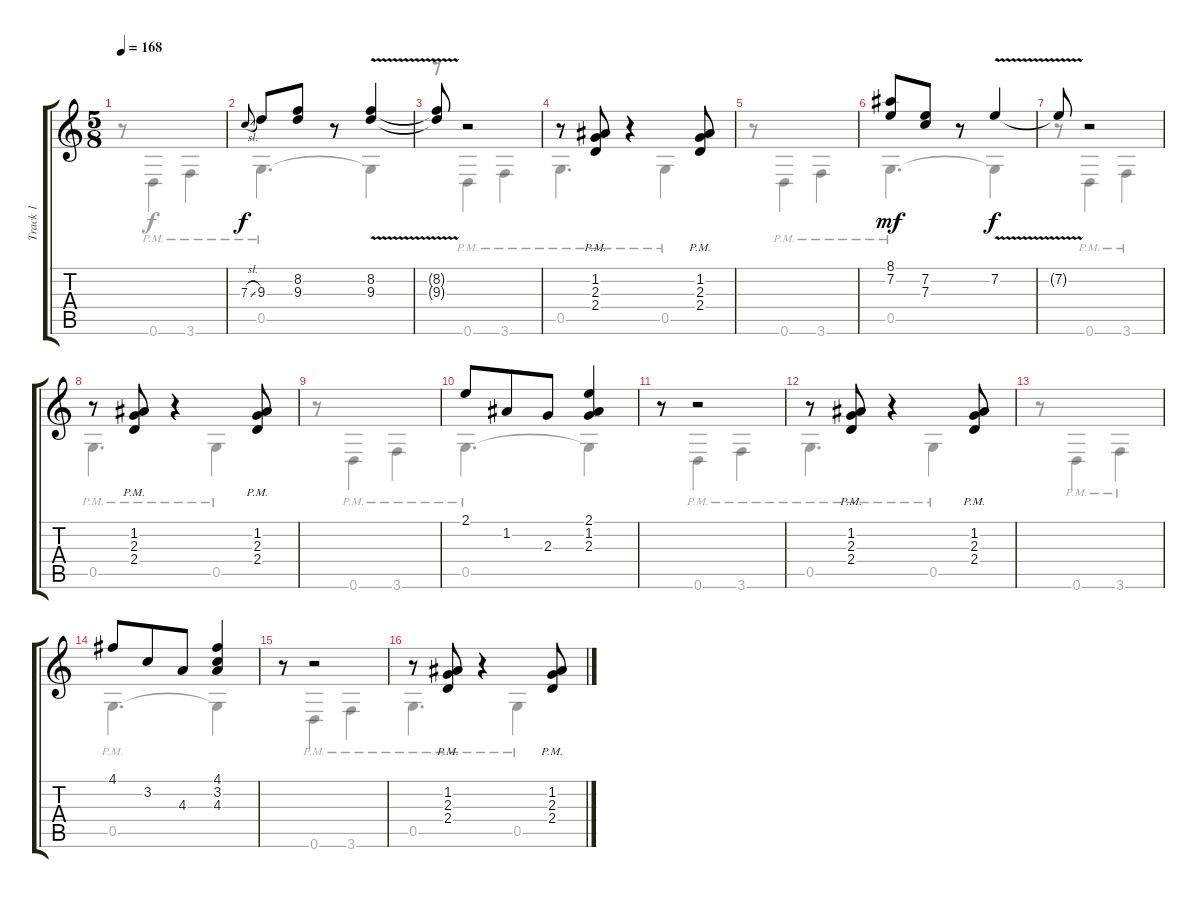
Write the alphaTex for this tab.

\track ("Track 1" "Track 1") {instrument acousticguitarsteel}
\staff {score tabs}
\tuning (D4 A3 F3 C3 G2 D2) {hide}
\voice
\ts (5 8)
\tempo 168
\clef g2
\ks c
|
7.3{sl}.8{gr onbeat} 9.3.8 (8.2 9.3).8 r.8 (8.2{v} 9.3{v}).4 |
(8.2{t} 9.3{t}).8 r.2 |
r.8 (1.2{pm} 2.3{pm} 2.4{pm}).8 r.4 (1.2{pm} 2.3{pm} 2.4{pm}).8 |
|
(8.1 7.2).8{dy mf} (7.2 7.3).8 r.8 7.2{v}.4{dy f} |
7.2{t}.8 r.2 |
r.8 (1.2{pm} 2.3{pm} 2.4{pm}).8 r.4 (1.2{pm} 2.3{pm} 2.4{pm}).8 |
|
2.1.8 1.2.8 2.3.8 (2.1 1.2 2.3).4 |
r.8 r.2 |
r.8 (1.2{pm} 2.3{pm} 2.4{pm}).8 r.4 (1.2{pm} 2.3{pm} 2.4{pm}).8 |
|
4.1.8 3.2.8 4.3.8 (4.1 3.2 4.3).4 |
r.8 r.2 |
r.8 (1.2{pm} 2.3{pm} 2.4{pm}).8 r.4 (1.2{pm} 2.3{pm} 2.4{pm}).8
\voice
\clef g2
\ottava regular
\simile none
\ks c
r.8{dy f} 0.6{pm}.4 3.6{pm}.4 |
0.5{pm}.4{d} 0.5{t}.4 |
r.8 0.6{pm}.4 3.6{pm}.4 |
0.5{pm}.4{d} 0.5{pm}.4 |
r.8 0.6{pm}.4 3.6{pm}.4 |
0.5{pm}.4{d} 0.5{t}.4 |
r.8 0.6{pm}.4 3.6{pm}.4 |
0.5{pm}.4{d} 0.5{pm}.4 |
r.8 0.6{pm}.4 3.6{pm}.4 |
0.5{pm}.4{d} 0.5{t}.4 |
r.8 0.6{pm}.4 3.6{pm}.4 |
0.5{pm}.4{d} 0.5{pm}.4 |
r.8 0.6{pm}.4 3.6{pm}.4 |
0.5{pm}.4{d} 0.5{t}.4 |
r.8 0.6{pm}.4 3.6{pm}.4 |
0.5{pm}.4{d} 0.5{pm}.4
